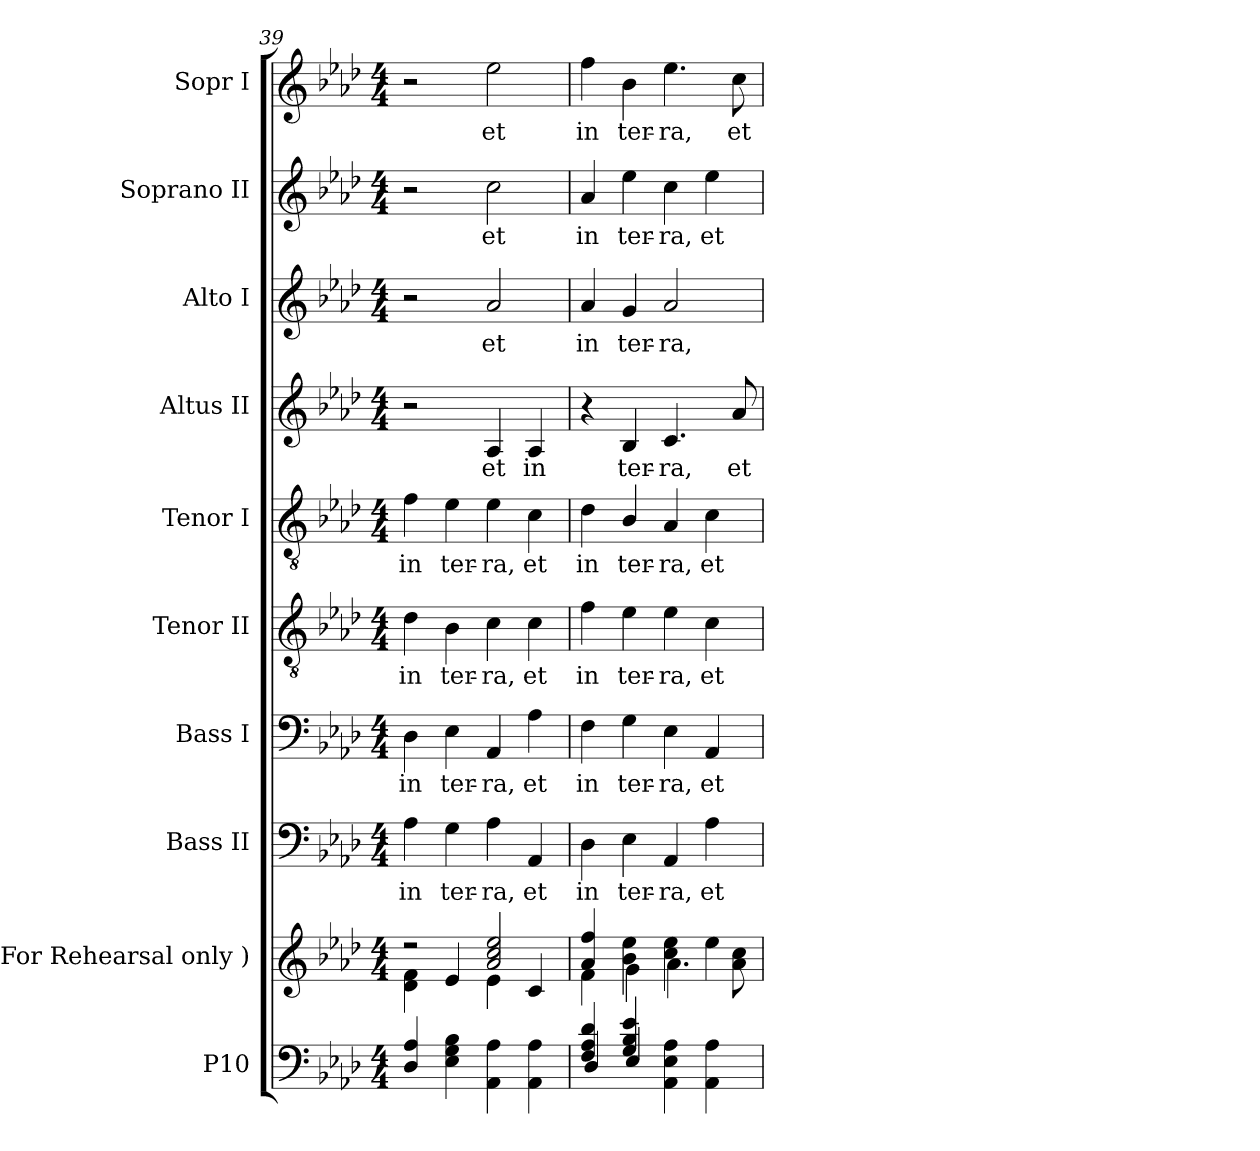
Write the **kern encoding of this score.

**kern	**kern	**kern	**text	**kern	**text	**kern	**text	**kern	**text	**kern	**text	**kern	**text	**kern	**text	**kern	**text
*part10	*part9	*part8	*part8	*part7	*part7	*part6	*part6	*part5	*part5	*part4	*part4	*part3	*part3	*part2	*part2	*part1	*part1
*staff10	*staff9	*staff8	*staff8	*staff7	*staff7	*staff6	*staff6	*staff5	*staff5	*staff4	*staff4	*staff3	*staff3	*staff2	*staff2	*staff1	*staff1
*I"P10	*I"( For Rehearsal  only )	*I"Bass II	*	*I"Bass I	*	*I"Tenor II	*	*I"Tenor I	*	*I"Altus II	*	*I"Alto I	*	*I"Soprano II	*	*I"Sopr I	*
*	*I'Reh.	*I'B-II	*	*I'B-I	*	*I'T-II	*	*I'T-I	*	*I'A-II	*	*I'A-I	*	*I'S-II	*	*I'S-I	*
!!LO:PB:g=z
*clefF4	*clefG2	*clefF4	*	*clefF4	*	*clefGv2	*	*clefGv2	*	*clefG2	*	*clefG2	*	*clefG2	*	*clefG2	*
*	*	*	*	*	*	*ITrd7c12	*	*ITrd7c12	*	*	*	*	*	*	*	*	*
*k[b-e-a-d-]	*k[b-e-a-d-]	*k[b-e-a-d-]	*	*k[b-e-a-d-]	*	*k[b-e-a-d-]	*	*k[b-e-a-d-]	*	*k[b-e-a-d-]	*	*k[b-e-a-d-]	*	*k[b-e-a-d-]	*	*k[b-e-a-d-]	*
*A-:	*A-:	*A-:	*	*A-:	*	*A-:	*	*A-:	*	*A-:	*	*A-:	*	*A-:	*	*A-:	*
*M4/4	*M4/4	*M4/4	*	*M4/4	*	*M4/4	*	*M4/4	*	*M4/4	*	*M4/4	*	*M4/4	*	*M4/4	*
=39	=39	=39	=39	=39	=39	=39	=39	=39	=39	=39	=39	=39	=39	=39	=39	=39	=39
*	*^	*	*	*	*	*	*	*	*	*	*	*	*	*	*	*	*
!	!	!	!	!LO:LY:b:color=#000000	!	!	!	!	!	!	!	!	!	!	!	!	!	!
!	!	!	!	!	!	!LO:LY:b:color=#000000	!	!	!	!	!	!	!	!	!	!	!	!
!	!	!	!	!	!	!	!	!LO:LY:b:color=#000000	!	!	!	!	!	!	!	!	!	!
!	!	!	!	!	!	!	!	!	!	!LO:LY:b:color=#000000	!	!	!	!	!	!	!	!
4D-i/ 4A-i	2r	4d-i\ 4fi	4A-i\	in	4D-i\	in	4D-i\	in	4Fi\	in	2r	.	2r	.	2r	.	2r	.
!	!	!	!	!LO:LY:b:color=#000000	!	!	!	!	!	!	!	!	!	!	!	!	!	!
!	!	!	!	!	!	!LO:LY:b:color=#000000	!	!	!	!	!	!	!	!	!	!	!	!
!	!	!	!	!	!	!	!	!LO:LY:b:color=#000000	!	!	!	!	!	!	!	!	!	!
!	!	!	!	!	!	!	!	!	!	!LO:LY:b:color=#000000	!	!	!	!	!	!	!	!
4E-i\ 4Gi 4B-i	.	4e-i/	4Gi\	ter-	4E-i\	ter-	4BB-i\	ter-	4E-i\	ter-	.	.	.	.	.	.	.	.
!	!	!	!	!LO:LY:b:color=#000000	!	!	!	!	!	!	!	!	!	!	!	!	!	!
!	!	!	!	!	!	!LO:LY:b:color=#000000	!	!	!	!	!	!	!	!	!	!	!	!
!	!	!	!	!	!	!	!	!LO:LY:b:color=#000000	!	!	!	!	!	!	!	!	!	!
!	!	!	!	!	!	!	!	!	!	!LO:LY:b:color=#000000	!	!	!	!	!	!	!	!
!	!	!	!	!	!	!	!	!	!	!	!	!LO:LY:b:color=#000000	!	!	!	!	!	!
!	!	!	!	!	!	!	!	!	!	!	!	!	!	!LO:LY:b:color=#000000	!	!	!	!
!	!	!	!	!	!	!	!	!	!	!	!	!	!	!	!	!LO:LY:b:color=#000000	!	!
!	!	!	!	!	!	!	!	!	!	!	!	!	!	!	!	!	!	!LO:LY:b:color=#000000
4AA-i\ 4A-i	2a-i/ 2cci 2ee-i	4e-i\	4A-i\	-ra,	4AA-i/	-ra,	4Ci\	-ra,	4E-i\	-ra,	4A-i/	et	2a-i/	et	2cci\	et	2ee-i\	et
!	!	!	!	!LO:LY:b:color=#000000	!	!	!	!	!	!	!	!	!	!	!	!	!	!
!	!	!	!	!	!	!LO:LY:b:color=#000000	!	!	!	!	!	!	!	!	!	!	!	!
!	!	!	!	!	!	!	!	!LO:LY:b:color=#000000	!	!	!	!	!	!	!	!	!	!
!	!	!	!	!	!	!	!	!	!	!LO:LY:b:color=#000000	!	!	!	!	!	!	!	!
!	!	!	!	!	!	!	!	!	!	!	!	!LO:LY:b:color=#000000	!	!	!	!	!	!
4AA-i\ 4A-i	.	4ci/	4AA-i/	et	4A-i\	et	4Ci\	et	4Ci\	et	4A-i/	in	.	.	.	.	.	.
=40	=40	=40	=40	=40	=40	=40	=40	=40	=40	=40	=40	=40	=40	=40	=40	=40	=40	=40
*^	*	*	*	*	*	*	*	*	*	*	*	*	*	*	*	*	*	*
!	!	!	!	!	!LO:LY:b:color=#000000	!	!	!	!	!	!	!	!	!	!	!	!	!	!
!	!	!	!	!	!	!	!LO:LY:b:color=#000000	!	!	!	!	!	!	!	!	!	!	!	!
!	!	!	!	!	!	!	!	!	!LO:LY:b:color=#000000	!	!	!	!	!	!	!	!	!	!
!	!	!	!	!	!	!	!	!	!	!	!LO:LY:b:color=#000000	!	!	!	!	!	!	!	!
!	!	!	!	!	!	!	!	!	!	!	!	!	!	!	!LO:LY:b:color=#000000	!	!	!	!
!	!	!	!	!	!	!	!	!	!	!	!	!	!	!	!	!	!LO:LY:b:color=#000000	!	!
!	!	!	!	!	!	!	!	!	!	!	!	!	!	!	!	!	!	!	!LO:LY:b:color=#000000
4Fi/ 4A-i 4d-i	4D-i/	4a-i/ 4ffi	4fi\	4D-i\	in	4Fi\	in	4Fi\	in	4D-i\	in	4r	.	4a-i/	in	4a-i/	in	4ffi\	in
!	!	!	!	!	!LO:LY:b:color=#000000	!	!	!	!	!	!	!	!	!	!	!	!	!	!
!	!	!	!	!	!	!	!LO:LY:b:color=#000000	!	!	!	!	!	!	!	!	!	!	!	!
!	!	!	!	!	!	!	!	!	!LO:LY:b:color=#000000	!	!	!	!	!	!	!	!	!	!
!	!	!	!	!	!	!	!	!	!	!	!LO:LY:b:color=#000000	!	!	!	!	!	!	!	!
!	!	!	!	!	!	!	!	!	!	!	!	!	!LO:LY:b:color=#000000	!	!	!	!	!	!
!	!	!	!	!	!	!	!	!	!	!	!	!	!	!	!LO:LY:b:color=#000000	!	!	!	!
!	!	!	!	!	!	!	!	!	!	!	!	!	!	!	!	!	!LO:LY:b:color=#000000	!	!
!	!	!	!	!	!	!	!	!	!	!	!	!	!	!	!	!	!	!	!LO:LY:b:color=#000000
4Gi/ 4B-i 4e-i	4E-i/	4b-i\ 4ee-i	4gi\	4E-i\	ter-	4Gi\	ter-	4E-i\	ter-	4BB-i/	ter-	4B-i/	ter-	4gi/	ter-	4ee-i\	ter-	4b-i\	ter-
!	!	!	!	!	!LO:LY:b:color=#000000	!	!	!	!	!	!	!	!	!	!	!	!	!	!
!	!	!	!	!	!	!	!LO:LY:b:color=#000000	!	!	!	!	!	!	!	!	!	!	!	!
!	!	!	!	!	!	!	!	!	!LO:LY:b:color=#000000	!	!	!	!	!	!	!	!	!	!
!	!	!	!	!	!	!	!	!	!	!	!LO:LY:b:color=#000000	!	!	!	!	!	!	!	!
!	!	!	!	!	!	!	!	!	!	!	!	!	!LO:LY:b:color=#000000	!	!	!	!	!	!
!	!	!	!	!	!	!	!	!	!	!	!	!	!	!	!LO:LY:b:color=#000000	!	!	!	!
!	!	!	!	!	!	!	!	!	!	!	!	!	!	!	!	!	!LO:LY:b:color=#000000	!	!
!	!	!	!	!	!	!	!	!	!	!	!	!	!	!	!	!	!	!	!LO:LY:b:color=#000000
4AA-i\ 4E-i 4A-i	4ryy	4cci\ 4ee-i	4.a-i\	4AA-i/	-ra,	4E-i\	-ra,	4E-i\	-ra,	4AA-i/	-ra,	4.ci/	-ra,	2a-i/	-ra,	4cci\	-ra,	4.ee-i\	-ra,
!	!	!	!	!	!LO:LY:b:color=#000000	!	!	!	!	!	!	!	!	!	!	!	!	!	!
!	!	!	!	!	!	!	!LO:LY:b:color=#000000	!	!	!	!	!	!	!	!	!	!	!	!
!	!	!	!	!	!	!	!	!	!LO:LY:b:color=#000000	!	!	!	!	!	!	!	!	!	!
!	!	!	!	!	!	!	!	!	!	!	!LO:LY:b:color=#000000	!	!	!	!	!	!	!	!
!	!	!	!	!	!	!	!	!	!	!	!	!	!	!	!	!	!LO:LY:b:color=#000000	!	!
4AA-i\ 4A-i	8ryy	4ee-i\	.	4A-i\	et	4AA-i/	et	4Ci\	et	4Ci\	et	.	.	.	.	4ee-i\	et	.	.
!	!	!	!	!	!	!	!	!	!	!	!	!	!LO:LY:b:color=#000000	!	!	!	!	!	!
!	!	!	!	!	!	!	!	!	!	!	!	!	!	!	!	!	!	!	!LO:LY:b:color=#000000
.	8ryy	.	8a-i\ 8cci	.	.	.	.	.	.	.	.	8a-i/	et	.	.	.	.	8cci\	et
*v	*v	*	*	*	*	*	*	*	*	*	*	*	*	*	*	*	*	*	*
*	*v	*v	*	*	*	*	*	*	*	*	*	*	*	*	*	*	*	*
=	=	=	=	=	=	=	=	=	=	=	=	=	=	=	=	=	=
*-	*-	*-	*-	*-	*-	*-	*-	*-	*-	*-	*-	*-	*-	*-	*-	*-	*-
